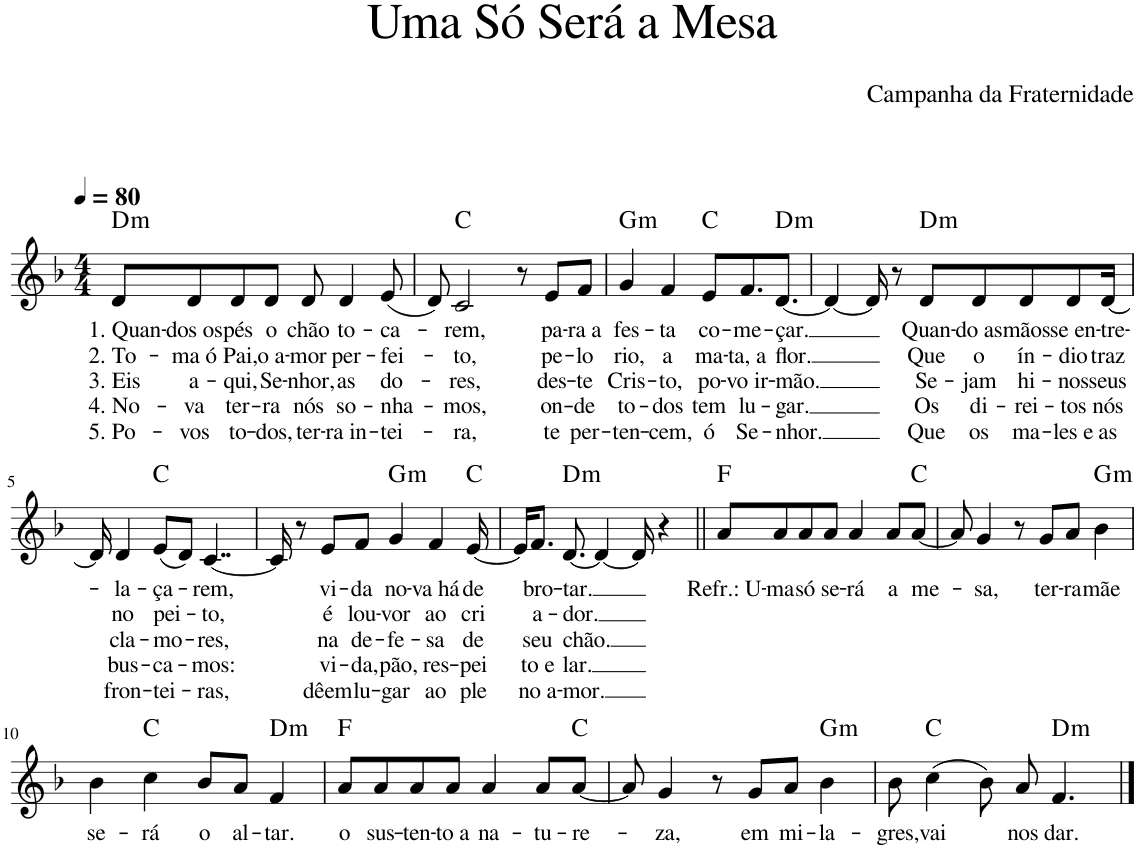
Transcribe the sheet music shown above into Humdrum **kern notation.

**kern	**text	**text	**text	**text	**text	**harte
*part1	*part1	*part1	*part1	*part1	*part1	*part1
*staff1	*staff1	*staff1	*staff1	*staff1	*staff1	*
*I"Voz	*	*	*	*	*	*
*I'Vo.	*	*	*	*	*	*
*clefG2	*	*	*	*	*	*
*k[b-]	*	*	*	*	*	*
*M4/4	*	*	*	*	*	*
*MM80	*	*	*	*	*	*
=1	=1	=1	=1	=1	=1	=1
!	!LO:LY:b	!LO:LY:b	!LO:LY:b	!LO:LY:b	!LO:LY:b	!LO:H:kt=m
8d/L	1. Quan-	2. To-	3. Eis	4. No-	5. Po-	D:min
!	!LO:LY:b	!LO:LY:b	!LO:LY:b	!LO:LY:b	!LO:LY:b	!
8d/	-dos os	-ma ó	a-	-va	-vos	.
!	!LO:LY:b	!LO:LY:b	!LO:LY:b	!LO:LY:b	!LO:LY:b	!
8d/	pés	Pai,	-qui,	ter-	to-	.
!	!LO:LY:b	!LO:LY:b	!LO:LY:b	!LO:LY:b	!LO:LY:b	!
8d/J	o	o a-	Se-	-ra	-dos,	.
!	!LO:LY:b	!LO:LY:b	!LO:LY:b	!LO:LY:b	!LO:LY:b	!
8d/	chão	-mor	-nhor,	nós	ter-	.
!	!LO:LY:b	!LO:LY:b	!LO:LY:b	!LO:LY:b	!LO:LY:b	!
4d/	to-	per-	as	so-	-ra in-	.
!	!LO:LY:b	!LO:LY:b	!LO:LY:b	!LO:LY:b	!LO:LY:b	!
(8e/	-ca-	-fei-	do-	-nha-	-tei-	.
=2	=2	=2	=2	=2	=2	=2
8d/)	.	.	.	.	.	.
!	!LO:LY:b	!LO:LY:b	!LO:LY:b	!LO:LY:b	!LO:LY:b	!
2c/	-rem,	-to,	-res,	-mos,	-ra,	C:maj
8r	.	.	.	.	.	.
!	!LO:LY:b	!LO:LY:b	!LO:LY:b	!LO:LY:b	!LO:LY:b	!
8e/L	pa-	pe-	des-	on-	te	.
!	!LO:LY:b	!LO:LY:b	!LO:LY:b	!LO:LY:b	!LO:LY:b	!
8f/J	-ra a	-lo	-te	-de	per-	.
=3	=3	=3	=3	=3	=3	=3
!	!LO:LY:b	!LO:LY:b	!LO:LY:b	!LO:LY:b	!LO:LY:b	!LO:H:kt=m
4g/	fes-	rio,	Cris-	to-	-ten-	G:min
!	!LO:LY:b	!LO:LY:b	!LO:LY:b	!LO:LY:b	!LO:LY:b	!
4f/	-ta	a	-to,	-dos	-cem,	.
!	!LO:LY:b	!LO:LY:b	!LO:LY:b	!LO:LY:b	!LO:LY:b	!
8e/L	co-	ma-	po-	tem	ó	C:maj
!	!LO:LY:b	!LO:LY:b	!LO:LY:b	!LO:LY:b	!LO:LY:b	!
8.f/	-me-	-ta, a	-vo ir-	lu-	Se-	.
!	!LO:LY:b	!LO:LY:b	!LO:LY:b	!LO:LY:b	!LO:LY:b	!LO:H:kt=m
[8.d/J	-çar.	flor.	-mão.	-gar.	-nhor.	D:min
=4	=4	=4	=4	=4	=4	=4
4d/_	.	.	.	.	.	.
16d/]	.	.	.	.	.	.
8r	.	.	.	.	.	.
!	!LO:LY:b	!LO:LY:b	!LO:LY:b	!LO:LY:b	!LO:LY:b	!LO:H:kt=m
8d/L	Quan-	Que	Se-	Os	Que	D:min
!	!LO:LY:b	!LO:LY:b	!LO:LY:b	!LO:LY:b	!LO:LY:b	!
8d/	-do as	o	-jam	di-	os	.
!	!LO:LY:b	!LO:LY:b	!LO:LY:b	!LO:LY:b	!LO:LY:b	!
8d/	mãos	ín-	hi-	-rei-	ma-	.
!	!LO:LY:b	!LO:LY:b	!LO:LY:b	!LO:LY:b	!LO:LY:b	!
8d/	se en-	-dio	-nos	-tos	-les e	.
!	!LO:LY:b	!LO:LY:b	!LO:LY:b	!LO:LY:b	!LO:LY:b	!
[16d/Jk	-tre-	traz	seus	nós	as	.
!!LO:LB:g=z
=5	=5	=5	=5	=5	=5	=5
16d/]	.	.	.	.	.	.
!	!LO:LY:b	!LO:LY:b	!LO:LY:b	!LO:LY:b	!LO:LY:b	!
4d/	-la-	no	cla-	bus-	fron-	.
!	!LO:LY:b	!LO:LY:b	!LO:LY:b	!LO:LY:b	!LO:LY:b	!
(8e/L	-ça-	pei-	-mo-	-ca-	-tei-	C:maj
8d/J)	.	.	.	.	.	.
!	!LO:LY:b	!LO:LY:b	!LO:LY:b	!LO:LY:b	!LO:LY:b	!
[4..c/	-rem,	-to,	-res,	-mos:	-ras,	.
=6	=6	=6	=6	=6	=6	=6
16c/]	.	.	.	.	.	.
8r	.	.	.	.	.	.
!	!LO:LY:b	!LO:LY:b	!LO:LY:b	!LO:LY:b	!LO:LY:b	!
8e/L	vi-	é	na	vi-	dêem	.
!	!LO:LY:b	!LO:LY:b	!LO:LY:b	!LO:LY:b	!LO:LY:b	!
8f/J	-da	lou-	de-	-da,	lu-	.
!	!LO:LY:b	!LO:LY:b	!LO:LY:b	!LO:LY:b	!LO:LY:b	!LO:H:kt=m
4g/	no-	-vor	-fe-	pão,	-gar	G:min
!	!LO:LY:b	!LO:LY:b	!LO:LY:b	!LO:LY:b	!LO:LY:b	!
4f/	-va há	ao	-sa	res-	ao	.
!	!LO:LY:b	!LO:LY:b	!LO:LY:b	!LO:LY:b	!LO:LY:b	!
[16e/	de	cri	de	-pei	ple	C:maj
=7	=7	=7	=7	=7	=7	=7
16e/KL]	.	.	.	.	.	.
!	!LO:LY:b	!LO:LY:b	!LO:LY:b	!LO:LY:b	!LO:LY:b	!
8.f/J	bro-	a-	seu	to e	no a-	.
!	!LO:LY:b	!LO:LY:b	!LO:LY:b	!LO:LY:b	!LO:LY:b	!LO:H:kt=m
[8.d/	-tar.	-dor.	chão.	lar.	-mor.	D:min
4d/_	.	.	.	.	.	.
16d/]	.	.	.	.	.	.
4r	.	.	.	.	.	.
=8||	=8||	=8||	=8||	=8||	=8||	=8||
!	!LO:LY:b	!	!	!	!	!
8a/L	Refr.: U-	.	.	.	.	F:maj
!	!LO:LY:b	!	!	!	!	!
8a/	-ma	.	.	.	.	.
!	!LO:LY:b	!	!	!	!	!
8a/	só	.	.	.	.	.
!	!LO:LY:b	!	!	!	!	!
8a/J	se-	.	.	.	.	.
!	!LO:LY:b	!	!	!	!	!
4a/	-rá	.	.	.	.	.
!	!LO:LY:b	!	!	!	!	!
8a/L	a	.	.	.	.	.
!	!LO:LY:b	!	!	!	!	!
[8a/J	me-	.	.	.	.	C:maj
=9	=9	=9	=9	=9	=9	=9
8a/]	.	.	.	.	.	.
!	!LO:LY:b	!	!	!	!	!
4g/	-sa,	.	.	.	.	.
8r	.	.	.	.	.	.
!	!LO:LY:b	!	!	!	!	!
8g/L	ter-	.	.	.	.	.
!	!LO:LY:b	!	!	!	!	!
8a/J	-ra	.	.	.	.	.
!	!LO:LY:b	!	!	!	!	!LO:H:kt=m
4b-\	mãe	.	.	.	.	G:min
!!LO:LB:g=z
=10	=10	=10	=10	=10	=10	=10
!	!LO:LY:b	!	!	!	!	!
4b-\	se-	.	.	.	.	.
!	!LO:LY:b	!	!	!	!	!
4cc\	-rá	.	.	.	.	C:maj
!	!LO:LY:b	!	!	!	!	!
8b-/L	o	.	.	.	.	.
!	!LO:LY:b	!	!	!	!	!
8a/J	al-	.	.	.	.	.
!	!LO:LY:b	!	!	!	!	!LO:H:kt=m
4f/	-tar.	.	.	.	.	D:min
=11	=11	=11	=11	=11	=11	=11
!	!LO:LY:b	!	!	!	!	!
8a/L	o	.	.	.	.	F:maj
!	!LO:LY:b	!	!	!	!	!
8a/	sus-	.	.	.	.	.
!	!LO:LY:b	!	!	!	!	!
8a/	-ten-	.	.	.	.	.
!	!LO:LY:b	!	!	!	!	!
8a/J	-to a	.	.	.	.	.
!	!LO:LY:b	!	!	!	!	!
4a/	na-	.	.	.	.	.
!	!LO:LY:b	!	!	!	!	!
8a/L	-tu-	.	.	.	.	.
!	!LO:LY:b	!	!	!	!	!
[8a/J	-re-	.	.	.	.	C:maj
=12	=12	=12	=12	=12	=12	=12
8a/]	.	.	.	.	.	.
!	!LO:LY:b	!	!	!	!	!
4g/	-za,	.	.	.	.	.
8r	.	.	.	.	.	.
!	!LO:LY:b	!	!	!	!	!
8g/L	em	.	.	.	.	.
!	!LO:LY:b	!	!	!	!	!
8a/J	mi-	.	.	.	.	.
!	!LO:LY:b	!	!	!	!	!LO:H:kt=m
4b-\	-la-	.	.	.	.	G:min
=13	=13	=13	=13	=13	=13	=13
!	!LO:LY:b	!	!	!	!	!
8b-\	-gres,	.	.	.	.	.
!	!LO:LY:b	!	!	!	!	!
(4cc\	vai	.	.	.	.	C:maj
8b-\)	.	.	.	.	.	.
!	!LO:LY:b	!	!	!	!	!
8a/	nos	.	.	.	.	.
!	!LO:LY:b	!	!	!	!	!LO:H:kt=m
4.f/	dar.	.	.	.	.	D:min
==	==	==	==	==	==	==
*-	*-	*-	*-	*-	*-	*-
